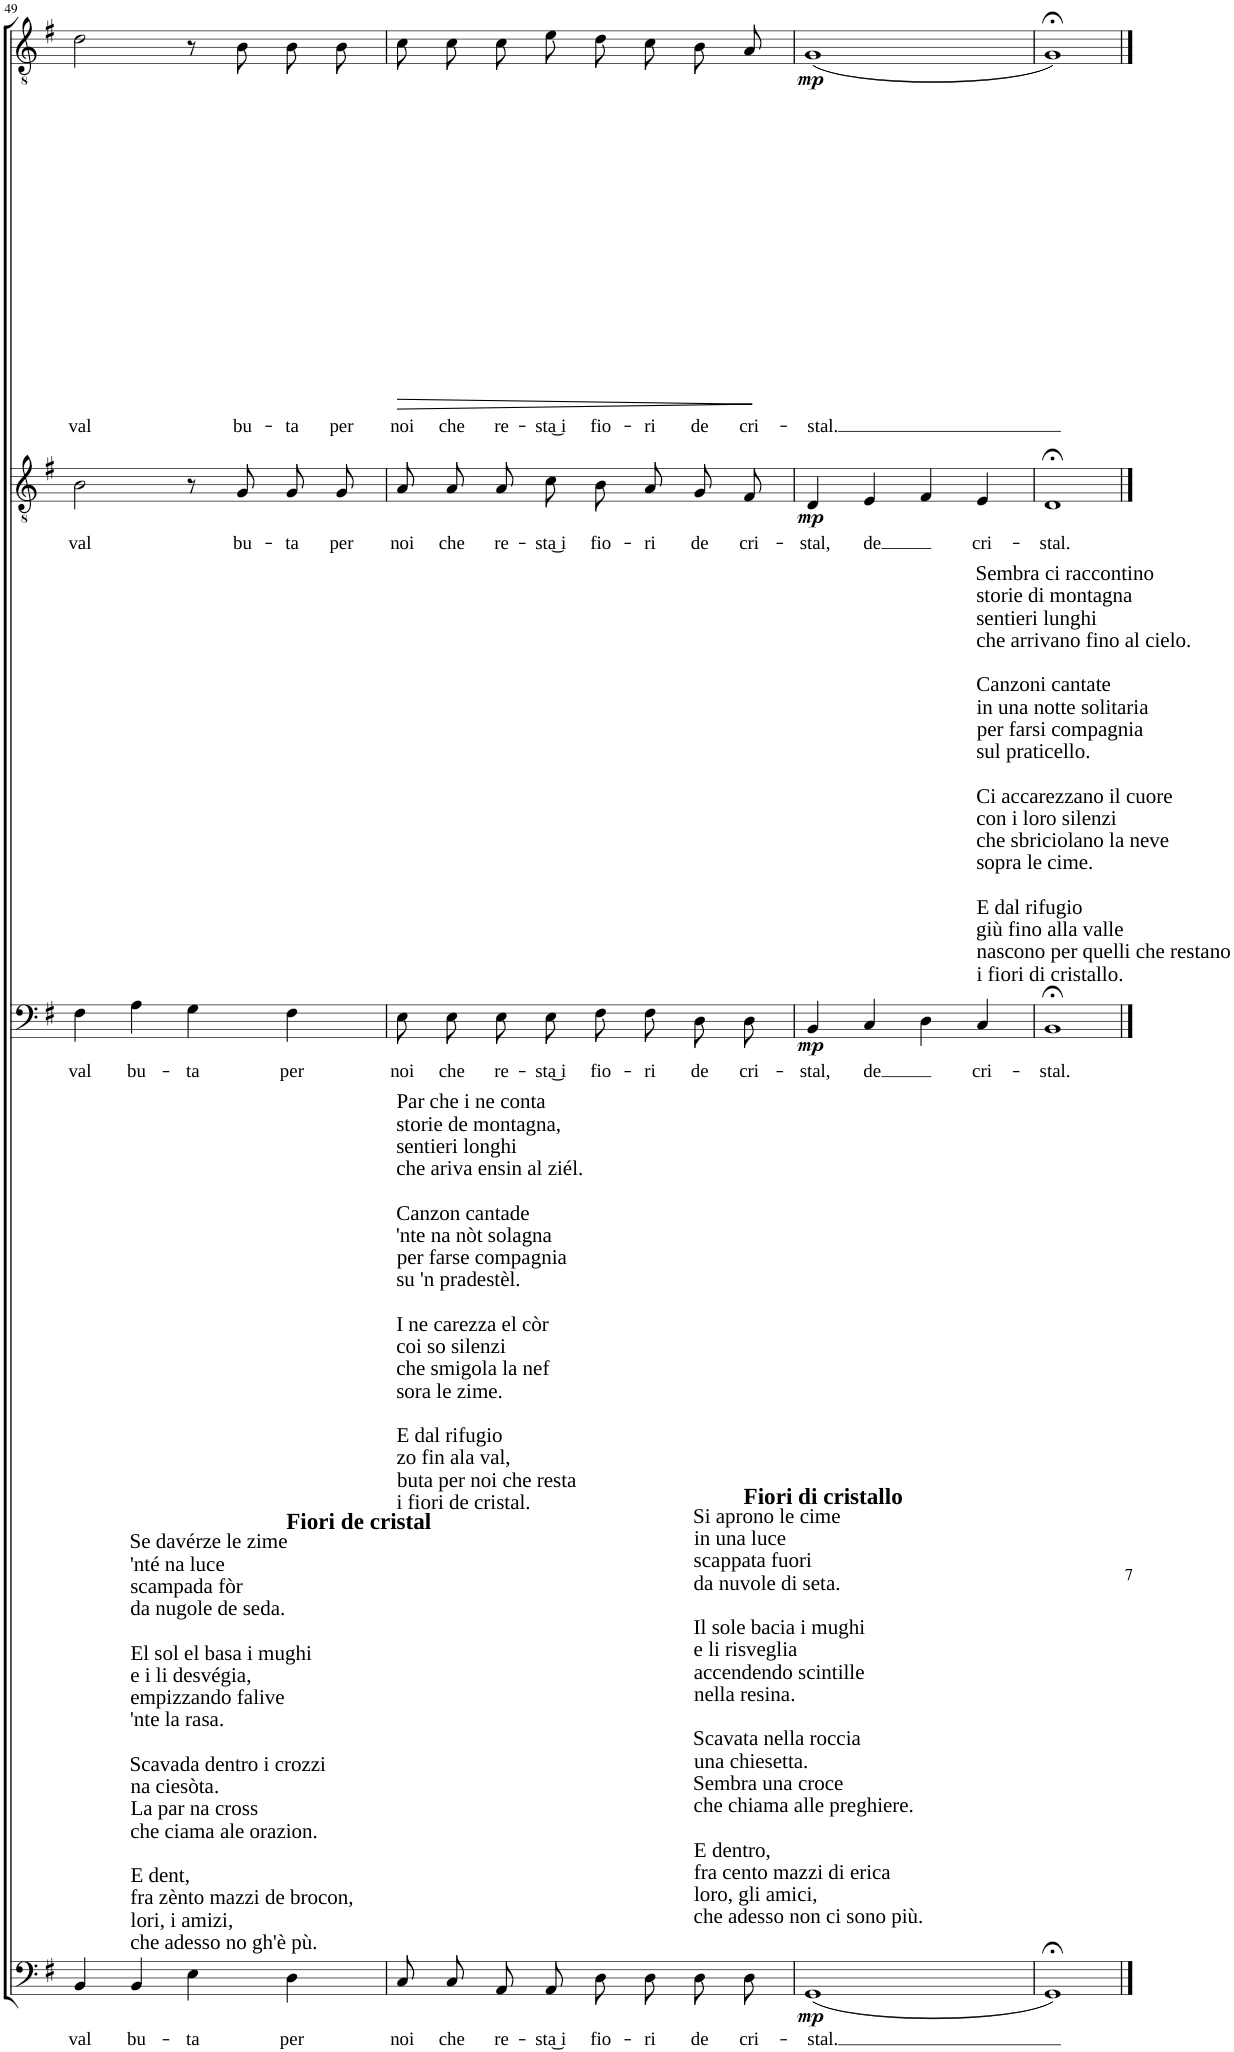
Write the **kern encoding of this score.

**kern	**text	**dynam	**kern	**text	**dynam	**kern	**text	**dynam	**kern	**text	**dynam
*part4	*part4	*part4	*part3	*part3	*part3	*part2	*part2	*part2	*part1	*part1	*part1
*staff4	*staff4	*staff4	*staff3	*staff3	*staff3	*staff2	*staff2	*staff2	*staff1	*staff1	*staff1
*I"Bass	*	*	*I"Baritone	*	*	*I"Tenor	*	*	*I"Tenor	*	*
!!LO:PB:g=z
*clefF4	*	*	*clefF4	*	*	*clefGv2	*	*	*clefGv2	*	*
*k[f#]	*	*	*k[f#]	*	*	*k[f#]	*	*	*k[f#]	*	*
*M4/4	*	*	*M4/4	*	*	*M4/4	*	*	*M4/4	*	*
*met(c)	*	*	*met(c)	*	*	*met(c)	*	*	*met(c)	*	*
=49	=49	=49	=49	=49	=49	=49	=49	=49	=49	=49	=49
!	!LO:LY:b	!	!	!LO:LY:b	!	!	!LO:LY:b	!	!	!LO:LY:b	!
4BB/	val	.	4F#\	val	.	2B\	val	.	2d\	val	.
!LO:TX:a:t=Se davérze le zime	!	!	!	!	!	!	!	!	!	!	!
!LO:TX:a:t='nté na luce	!	!	!	!	!	!	!	!	!	!	!
!LO:TX:a:t=scampada fòr	!	!	!	!	!	!	!	!	!	!	!
!LO:TX:a:t=da nugole de seda.	!	!	!	!	!	!	!	!	!	!	!
!LO:TX:a:t=El sol el basa i mughi	!	!	!	!	!	!	!	!	!	!	!
!LO:TX:a:t=e i li desvégia,	!	!	!	!	!	!	!	!	!	!	!
!LO:TX:a:t=empizzando falive	!	!	!	!	!	!	!	!	!	!	!
!LO:TX:a:t='nte la rasa.	!	!	!	!	!	!	!	!	!	!	!
!LO:TX:a:t=Scavada dentro i crozzi	!	!	!	!	!	!	!	!	!	!	!
!LO:TX:a:t=na ciesòta.	!	!	!	!	!	!	!	!	!	!	!
!LO:TX:a:t=La par na cross	!	!	!	!	!	!	!	!	!	!	!
!LO:TX:a:t=che ciama ale orazion.	!	!	!	!	!	!	!	!	!	!	!
!LO:TX:a:t=E dent,	!	!	!	!	!	!	!	!	!	!	!
!LO:TX:a:t=fra zènto mazzi de brocon,	!	!	!	!	!	!	!	!	!	!	!
!LO:TX:a:t=lori, i amizi,	!	!	!	!	!	!	!	!	!	!	!
!LO:TX:a:t=che adesso no gh'è pù.	!	!	!	!	!	!	!	!	!	!	!
!	!LO:LY:b	!	!	!LO:LY:b	!	!	!	!	!	!	!
4BB/	bu-	.	4A\	bu-	.	.	.	.	.	.	.
!	!LO:LY:b	!	!	!LO:LY:b	!	!	!	!	!	!	!
4E\	-ta	.	4G\	-ta	.	8r	.	.	8r	.	.
!	!	!	!	!	!	!	!LO:LY:b	!	!	!LO:LY:b	!
.	.	.	.	.	.	8G/	bu-	.	8B\	bu-	.
!LO:TX:a:B:t=Fiori de cristal	!	!	!	!	!	!	!	!	!	!	!
!	!LO:LY:b	!	!	!LO:LY:b	!	!	!LO:LY:b	!	!	!LO:LY:b	!
4D\	per	.	4F#\	per	.	8G/L	-ta	.	8B\L	-ta	.
!	!	!	!	!	!	!	!LO:LY:b	!	!	!LO:LY:b	!
.	.	.	.	.	.	8G/J	per	.	8B\J	per	.
=50	=50	=50	=50	=50	=50	=50	=50	=50	=50	=50	=50
!LO:TX:a:t=Par che i ne conta	!	!	!	!	!	!	!	!	!	!	!
!LO:TX:a:t=storie de montagna,	!	!	!	!	!	!	!	!	!	!	!
!LO:TX:a:t=sentieri longhi	!	!	!	!	!	!	!	!	!	!	!
!LO:TX:a:t=che ariva ensin al ziél.	!	!	!	!	!	!	!	!	!	!	!
!LO:TX:a:t=Canzon cantade	!	!	!	!	!	!	!	!	!	!	!
!LO:TX:a:t='nte na nòt solagna	!	!	!	!	!	!	!	!	!	!	!
!LO:TX:a:t=per farse compagnia	!	!	!	!	!	!	!	!	!	!	!
!LO:TX:a:t=su 'n pradestèl.	!	!	!	!	!	!	!	!	!	!	!
!LO:TX:a:t=I ne carezza el còr	!	!	!	!	!	!	!	!	!	!	!
!LO:TX:a:t=coi so silenzi	!	!	!	!	!	!	!	!	!	!	!
!LO:TX:a:t=che smigola la nef	!	!	!	!	!	!	!	!	!	!	!
!LO:TX:a:t=sora le zime.	!	!	!	!	!	!	!	!	!	!	!
!LO:TX:a:t=E dal rifugio	!	!	!	!	!	!	!	!	!	!	!
!LO:TX:a:t=zo fin ala val,	!	!	!	!	!	!	!	!	!	!	!
!LO:TX:a:t=buta per noi che resta	!	!	!	!	!	!	!	!	!	!	!
!LO:TX:a:t=i fiori de cristal.	!	!	!	!	!	!	!	!	!	!	!
!	!LO:LY:b	!	!	!LO:LY:b	!	!	!LO:LY:b	!	!	!LO:LY:b	!LO:HP:b
8C/L	noi	.	8E\L	noi	.	8A/L	noi	.	8c\L	noi	>
!	!LO:LY:b	!	!	!LO:LY:b	!	!	!LO:LY:b	!	!	!LO:LY:b	!
8C/J	che	.	8E\J	che	.	8A/J	che	.	8c\J	che	.
!	!LO:LY:b	!	!	!LO:LY:b	!	!	!LO:LY:b	!	!	!LO:LY:b	!
8AA/L	re-	.	8E\L	re-	.	8A\L	re-	.	8c\L	re-	.
!	!LO:LY:b	!	!	!LO:LY:b	!	!	!LO:LY:b	!	!	!LO:LY:b	!
8AA/J	-sta͜ i	.	8E\J	-sta͜ i	.	8c\J	-sta͜ i	.	8e\J	-sta͜ i	.
!	!LO:LY:b	!	!	!LO:LY:b	!	!	!LO:LY:b	!	!	!LO:LY:b	!
8D\L	fio-	.	8F#\L	fio-	.	8B/L	fio-	.	8d\L	fio-	.
!	!LO:LY:b	!	!	!LO:LY:b	!	!	!LO:LY:b	!	!	!LO:LY:b	!
8D\J	-ri	.	8F#\J	-ri	.	8A/J	-ri	.	8c\J	-ri	.
!LO:TX:a:t=Si aprono le cime	!	!	!	!	!	!	!	!	!	!	!
!LO:TX:a:t=in una luce	!	!	!	!	!	!	!	!	!	!	!
!LO:TX:a:t=scappata fuori	!	!	!	!	!	!	!	!	!	!	!
!LO:TX:a:t=da nuvole di seta.	!	!	!	!	!	!	!	!	!	!	!
!LO:TX:a:t=Il sole bacia i mughi	!	!	!	!	!	!	!	!	!	!	!
!LO:TX:a:t=e li risveglia	!	!	!	!	!	!	!	!	!	!	!
!LO:TX:a:t=accendendo scintille	!	!	!	!	!	!	!	!	!	!	!
!LO:TX:a:t=nella resina.	!	!	!	!	!	!	!	!	!	!	!
!LO:TX:a:t=Scavata nella roccia	!	!	!	!	!	!	!	!	!	!	!
!LO:TX:a:t=una chiesetta.	!	!	!	!	!	!	!	!	!	!	!
!LO:TX:a:t=Sembra una croce	!	!	!	!	!	!	!	!	!	!	!
!LO:TX:a:t=che chiama alle preghiere.	!	!	!	!	!	!	!	!	!	!	!
!LO:TX:a:t=E dentro,	!	!	!	!	!	!	!	!	!	!	!
!LO:TX:a:t=fra cento mazzi di erica	!	!	!	!	!	!	!	!	!	!	!
!LO:TX:a:t=loro, gli amici,	!	!	!	!	!	!	!	!	!	!	!
!LO:TX:a:t=che adesso non ci sono più.	!	!	!	!	!	!	!	!	!	!	!
!	!LO:LY:b	!	!	!LO:LY:b	!	!	!LO:LY:b	!	!	!LO:LY:b	!
8D\L	de	.	8D\L	de	.	8G/L	de	.	8B/L	de	.
!LO:TX:a:B:t=Fiori di cristallo	!	!	!	!	!	!	!	!	!	!	!
!	!LO:LY:b	!	!	!LO:LY:b	!	!	!LO:LY:b	!	!	!LO:LY:b	!
8D\J	cri-	.	8D\J	cri-	.	8F#/J	cri-	.	8A/J	cri-	]
=51	=51	=51	=51	=51	=51	=51	=51	=51	=51	=51	=51
!	!LO:LY:b	!LO:DY:b	!	!LO:LY:b	!LO:DY:b	!	!LO:LY:b	!LO:DY:b	!	!LO:LY:b	!LO:DY:b
(1GG	-stal.	mp	4BB/	-stal,	mp	4D/	-stal,	mp	(1G	-stal.	mp
!	!	!	!	!LO:LY:b	!	!	!LO:LY:b	!	!	!	!
.	.	.	4C/	de	.	4E/	de	.	.	.	.
.	.	.	4D\	.	.	4F#/	.	.	.	.	.
!	!	!	!LO:TX:a:t=Sembra ci raccontino	!	!	!	!	!	!	!	!
!	!	!	!LO:TX:a:t=storie di montagna	!	!	!	!	!	!	!	!
!	!	!	!LO:TX:a:t=sentieri lunghi	!	!	!	!	!	!	!	!
!	!	!	!LO:TX:a:t=che arrivano fino al cielo.	!	!	!	!	!	!	!	!
!	!	!	!LO:TX:a:t=Canzoni cantate	!	!	!	!	!	!	!	!
!	!	!	!LO:TX:a:t=in una notte solitaria	!	!	!	!	!	!	!	!
!	!	!	!LO:TX:a:t=per farsi compagnia	!	!	!	!	!	!	!	!
!	!	!	!LO:TX:a:t=sul praticello.	!	!	!	!	!	!	!	!
!	!	!	!LO:TX:a:t=Ci accarezzano il cuore	!	!	!	!	!	!	!	!
!	!	!	!LO:TX:a:t=con i loro silenzi	!	!	!	!	!	!	!	!
!	!	!	!LO:TX:a:t=che sbriciolano la neve	!	!	!	!	!	!	!	!
!	!	!	!LO:TX:a:t=sopra le cime.	!	!	!	!	!	!	!	!
!	!	!	!LO:TX:a:t=E dal rifugio	!	!	!	!	!	!	!	!
!	!	!	!LO:TX:a:t=giù fino alla valle	!	!	!	!	!	!	!	!
!	!	!	!LO:TX:a:t=nascono per quelli che restano	!	!	!	!	!	!	!	!
!	!	!	!LO:TX:a:t=i fiori di cristallo.	!	!	!	!	!	!	!	!
!	!	!	!	!LO:LY:b	!	!	!LO:LY:b	!	!	!	!
.	.	.	4C/	cri-	.	4E/	cri-	.	.	.	.
=52	=52	=52	=52	=52	=52	=52	=52	=52	=52	=52	=52
!	!	!	!	!LO:LY:b	!	!	!LO:LY:b	!	!	!	!
1GG;<)	.	.	1BB;<	-stal.	.	1D;<	-stal.	.	1G;<)	.	.
==	==	==	==	==	==	==	==	==	==	==	==
*-	*-	*-	*-	*-	*-	*-	*-	*-	*-	*-	*-
